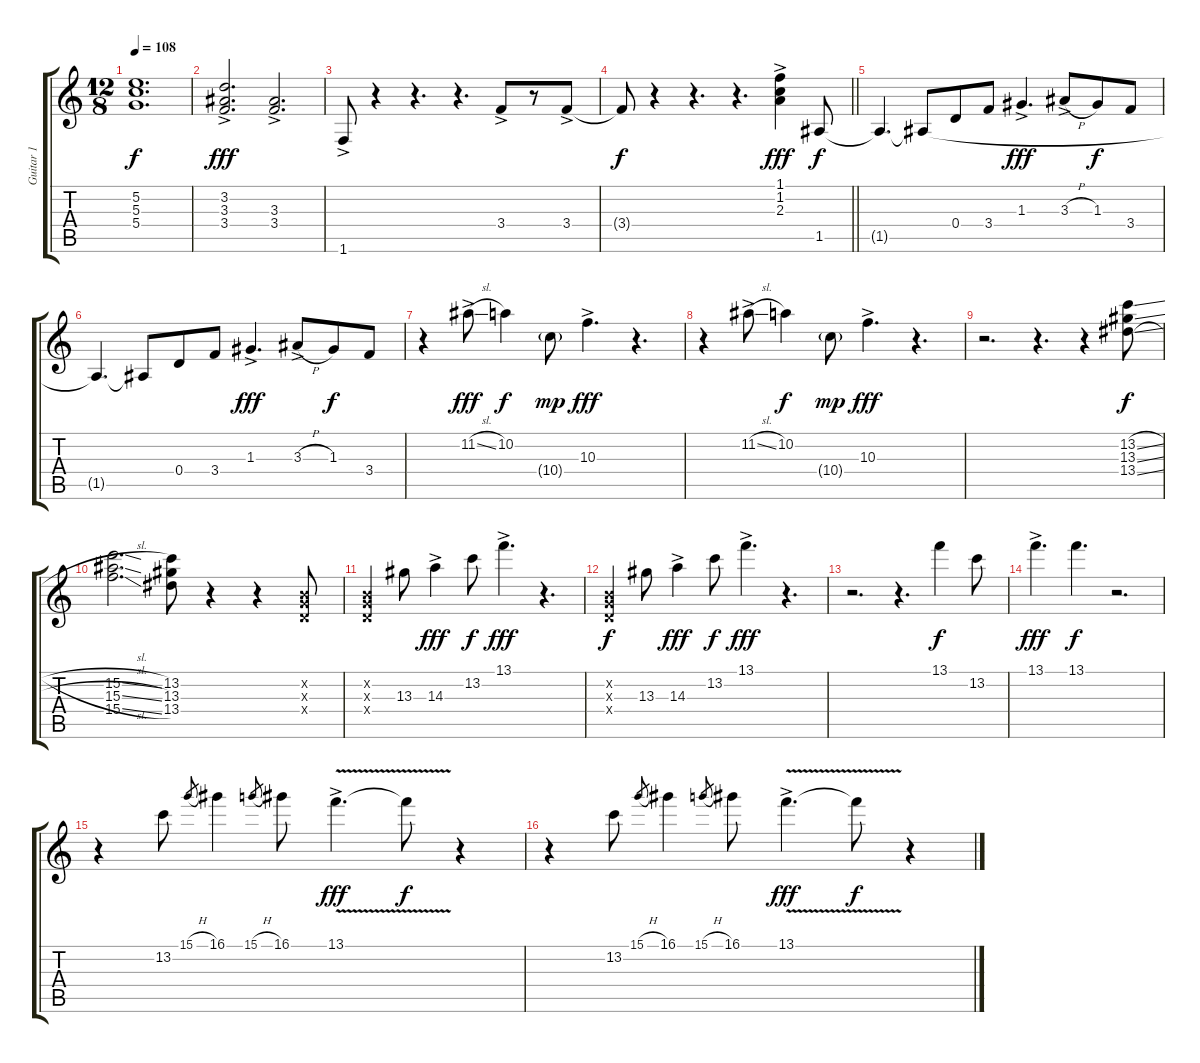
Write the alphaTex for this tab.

\track ("Guitar 1" "Guitar 1") {instrument distortionguitar}
\staff {score tabs}
\tuning (E4 B3 G3 D3 A2 E2) {hide}
\ts (12 8)
\tempo 108
\clef g2
\ks c
(5.2{t} 5.3{t} 5.4{t}).1{d dy f} |
(3.2{ac} 3.3{ac} 3.4{ac}).2{d dy fff} (3.3{ac} 3.4{ac}).2{d} |
1.6{ac}.8 r.4 r.4{d} r.4{d} 3.4{ac}.8 r.8 3.4{ac}.8 |
\barLineRight lightlight
3.4{t}.8{dy f} r.4 r.4{d} r.4{d} (1.1{ac} 1.2{ac} 2.3{ac}).4{dy fff} 1.5.8{dy f} |
1.5{t}.4{d} 1.5{t}.8 0.4.8 3.4.8 1.3{ac}.4{d dy fff} 3.3{h ac}.8 1.3.8{dy f} 3.4.8 |
1.5{t}.4{d} 1.5{t}.8 0.4.8 3.4.8 1.3{ac}.4{d dy fff} 3.3{h ac}.8 1.3.8{dy f} 3.4.8 |
r.4 11.2{sl ac}.8{dy fff} 10.2.4{dy f} 10.4{g}.8{dy mp} 10.3{ac}.4{d dy fff} r.4{d} |
r.4 11.2{sl ac}.8 10.2.4{dy f} 10.4{g}.8{dy mp} 10.3{ac}.4{d dy fff} r.4{d} |
r.2{d} r.4{d} r.4 (13.2{sl} 13.3{sl} 13.4{sl}).8{dy f} |
(15.2{sl} 15.3{sl} 15.4{sl}).2{d} (13.2 13.3 13.4).8 r.4 r.4 (0.2{x} 0.3{x} 0.4{x}).8 |
(0.2{x} 0.3{x} 0.4{x}).4 13.3.8 14.3{ac}.4{dy fff} 13.2.8{dy f} 13.1{ac}.4{d dy fff} r.4{d} |
(0.2{x} 0.3{x} 0.4{x}).4{dy f} 13.3.8 14.3{ac}.4{dy fff} 13.2.8{dy f} 13.1{ac}.4{d dy fff} r.4{d} |
r.2{d} r.4{d} 13.1.4{dy f} 13.2.8 |
13.1{ac}.4{d dy fff} 13.1.4{d dy f} r.2{d} |
r.4 13.2.8 15.1{h}.8{gr} 16.1.4 15.1{h}.8{gr} 16.1.8 13.1{v ac}.4{d dy fff} 13.1{t}.8{dy f} r.4 |
r.4 13.2.8 15.1{h}.8{gr} 16.1.4 15.1{h}.8{gr} 16.1.8 13.1{v ac}.4{d dy fff} 13.1{t}.8{dy f} r.4
